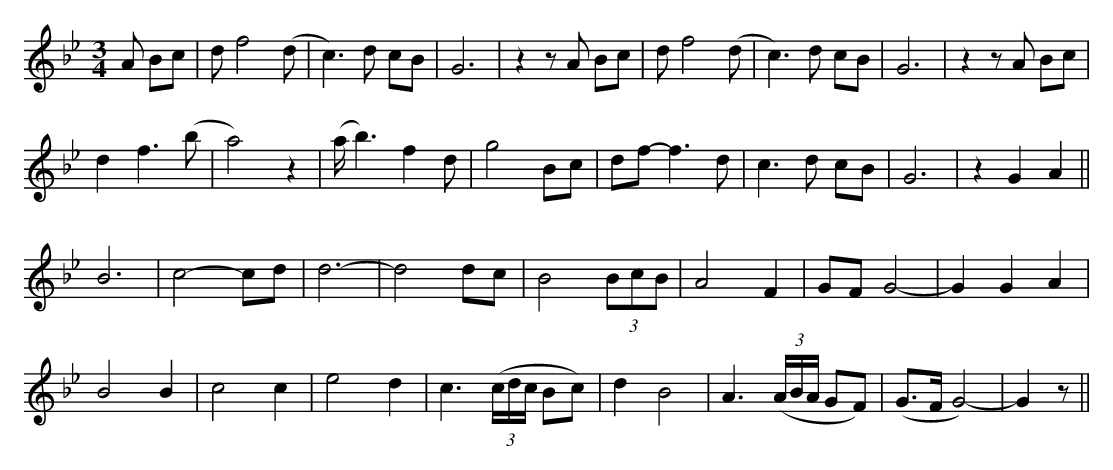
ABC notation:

X:1
M:3/4
K:Gmin
A Bc|d f4(d|c3)d cB|G6|z2zA Bc|d f4(d|c3)d cB|G6|z2zA Bc|
d2f3 (b|a4)z2|(a/b3) f2d|g4Bc|df-f3d|c3d cB|G6|z2G2A2||
B6|c4-cd|d6-|d4dc|B4 (3BcB|A4-F2|GFG4|-G2G2A2|
B4 B2|c4c2|e4d2|c3((3c/d/c/ Bc)|d2B4|A3((3A/B/A/ GF)|(G3/F/G4)|-G2z||
